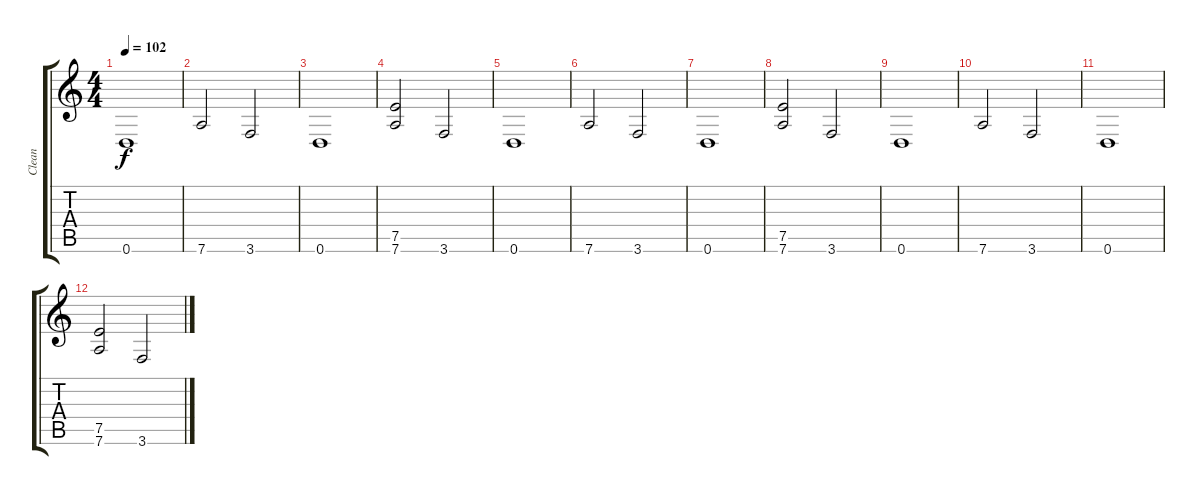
\track ("Clean" "Clean") {instrument electricguitarjazz}
\staff {score tabs}
\tuning (E4 B3 G3 D3 A2 D2) {hide}
\ts (4 4)
\tempo 102
\clef g2
\ks c
0.6.1{dy f} |
7.6.2 3.6.2 |
0.6.1 |
(7.5 7.6).2 3.6.2 |
0.6.1 |
7.6.2 3.6.2 |
0.6.1 |
(7.5 7.6).2 3.6.2 |
0.6.1 |
7.6.2 3.6.2 |
0.6.1 |
(7.5 7.6).2 3.6.2
